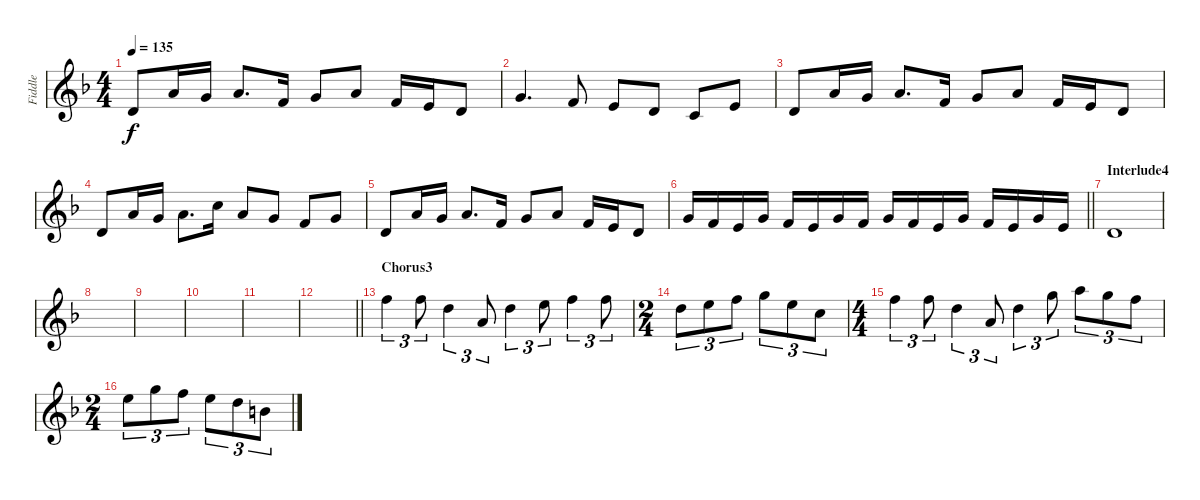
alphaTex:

\track ("Fiddle" "Fiddle") {instrument fiddle}
\staff {score}
\tuning (E4 B3 G3 D3 A2 D2) {hide}
\ts (4 4)
\tempo 135
\clef g2
\ks dminor
12.4.8{dy f} 14.3.16 12.3.16 14.3.8{d} 15.4.16 12.3.8 14.3.8 15.4.16 14.4.16 12.4.8 |
12.3.4{d} 15.4.8 14.4.8 12.4.8 15.5.8 14.4.8 |
12.4.8 14.3.16 12.3.16 14.3.8{d} 15.4.16 12.3.8 14.3.8 15.4.16 14.4.16 12.4.8 |
12.4.8 14.3.16 12.3.16 14.3.8{d} 17.3.16 14.3.8 12.3.8 15.4.8 12.3.8 |
12.4.8 14.3.16 12.3.16 14.3.8{d} 15.4.16 12.3.8 14.3.8 15.4.16 14.4.16 12.4.8 |
\barLineRight lightlight
12.3.16 10.3.16 9.3.16 12.3.16 10.3.16 9.3.16 12.3.16 10.3.16 12.3.16 10.3.16 9.3.16 12.3.16 10.3.16 9.3.16 12.3.16 9.3.16 |
\section ("" "Interlude4")
12.4.1 |
|
|
|
|
\barLineRight lightlight
|
\section ("" "Chorus3")
13.1.4{tu (3 2)} 13.1.8{tu (3 2)} 10.1.4{tu (3 2)} 10.2.8{tu (3 2)} 10.1.4{tu (3 2)} 12.1.8{tu (3 2)} 13.1.4{tu (3 2)} 13.1.8{tu (3 2)} |
\ts (2 4)
10.1.8{tu (3 2)} 12.1.8{tu (3 2)} 13.1.8{tu (3 2)} 15.1.8{tu (3 2)} 12.1.8{tu (3 2)} 13.2.8{tu (3 2)} |
\ts (4 4)
13.1.4{tu (3 2)} 13.1.8{tu (3 2)} 10.1.4{tu (3 2)} 10.2.8{tu (3 2)} 10.1.4{tu (3 2)} 15.1.8{tu (3 2)} 17.1.8{tu (3 2)} 15.1.8{tu (3 2)} 13.1.8{tu (3 2)} |
\ts (2 4)
12.1.8{tu (3 2)} 15.1.8{tu (3 2)} 13.1.8{tu (3 2)} 12.1.8{tu (3 2)} 10.1.8{tu (3 2)} 12.2.8{tu (3 2)}
